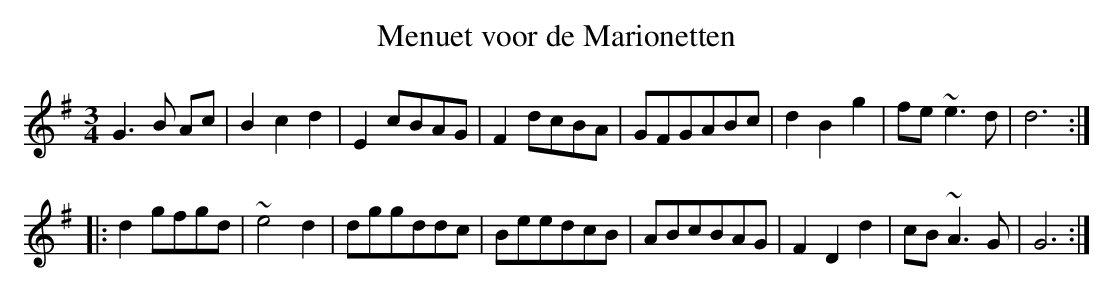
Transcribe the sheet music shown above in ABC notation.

X:1
T:Menuet voor de Marionetten
M:3/4
K:Gmaj
G3B Ac|B2c2d2|E2cBAG|F2dcBA|GFGABc|d2B2g2|fe~e3d|d6:|
|:d2gfgd|~e4d2|dggddc|BeedcB|ABcBAG|F2D2d2|cB~A3G|G6:|
